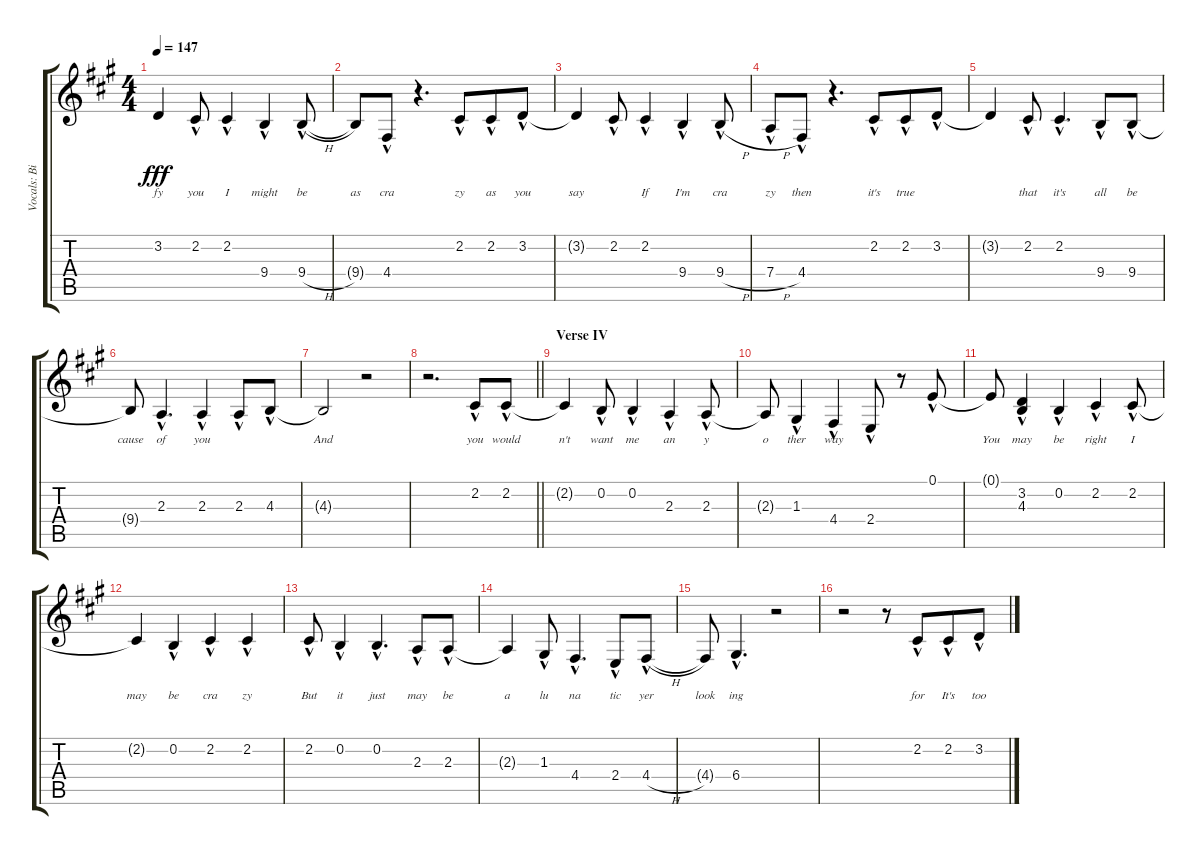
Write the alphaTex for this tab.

\track ("Vocals: Billy" "Vocals: Bi") {instrument lead2sawtooth}
\staff {score tabs}
\tuning (E4 B3 G3 D3 A2 E2) {hide}
\ts (4 4)
\tempo 147
\clef g2
\ks a
3.2{t}.4{lyrics (0 "fy") lyrics (1 "") lyrics (2 "") lyrics (3 "") lyrics (4 "") dy fff} 2.2{hac}.8{lyrics (0 "you") lyrics (1 "") lyrics (2 "") lyrics (3 "") lyrics (4 "")} 2.2{hac}.4{lyrics (0 "I") lyrics (1 "") lyrics (2 "") lyrics (3 "") lyrics (4 "")} 9.4{hac}.4{lyrics (0 "might") lyrics (1 "") lyrics (2 "") lyrics (3 "") lyrics (4 "")} 9.4{h hac}.8{lyrics (0 "be") lyrics (1 "") lyrics (2 "") lyrics (3 "") lyrics (4 "")} |
9.4{t}.8{lyrics (0 "as") lyrics (1 "") lyrics (2 "") lyrics (3 "") lyrics (4 "")} 4.4{hac}.8{lyrics (0 "cra") lyrics (1 "") lyrics (2 "") lyrics (3 "") lyrics (4 "")} r.4{d} 2.2{hac}.8{lyrics (0 "zy") lyrics (1 "") lyrics (2 "") lyrics (3 "") lyrics (4 "") beam merge} 2.2{hac}.8{lyrics (0 "as") lyrics (1 "") lyrics (2 "") lyrics (3 "") lyrics (4 "")} 3.2{hac}.8{lyrics (0 "you") lyrics (1 "") lyrics (2 "") lyrics (3 "") lyrics (4 "")} |
3.2{t}.4{lyrics (0 "say") lyrics (1 "") lyrics (2 "") lyrics (3 "") lyrics (4 "")} 2.2{hac}.8{lyrics (0 "") lyrics (1 "") lyrics (2 "") lyrics (3 "") lyrics (4 "")} 2.2{hac}.4{lyrics (0 "If") lyrics (1 "") lyrics (2 "") lyrics (3 "") lyrics (4 "")} 9.4{hac}.4{lyrics (0 "I'm") lyrics (1 "") lyrics (2 "") lyrics (3 "") lyrics (4 "")} 9.4{h hac}.8{lyrics (0 "cra") lyrics (1 "") lyrics (2 "") lyrics (3 "") lyrics (4 "")} |
7.4{h hac}.8{lyrics (0 "zy") lyrics (1 "") lyrics (2 "") lyrics (3 "") lyrics (4 "")} 4.4{hac}.8{lyrics (0 "then") lyrics (1 "") lyrics (2 "") lyrics (3 "") lyrics (4 "")} r.4{d} 2.2{hac}.8{lyrics (0 "it's") lyrics (1 "") lyrics (2 "") lyrics (3 "") lyrics (4 "") beam merge} 2.2{hac}.8{lyrics (0 "true") lyrics (1 "") lyrics (2 "") lyrics (3 "") lyrics (4 "")} 3.2{hac}.8{lyrics (0 "") lyrics (1 "") lyrics (2 "") lyrics (3 "") lyrics (4 "")} |
3.2{t}.4{lyrics (0 "") lyrics (1 "") lyrics (2 "") lyrics (3 "") lyrics (4 "")} 2.2{hac}.8{lyrics (0 "that") lyrics (1 "") lyrics (2 "") lyrics (3 "") lyrics (4 "")} 2.2{hac}.4{d lyrics (0 "it's") lyrics (1 "") lyrics (2 "") lyrics (3 "") lyrics (4 "")} 9.4{hac}.8{lyrics (0 "all") lyrics (1 "") lyrics (2 "") lyrics (3 "") lyrics (4 "")} 9.4{hac}.8{lyrics (0 "be") lyrics (1 "") lyrics (2 "") lyrics (3 "") lyrics (4 "")} |
9.4{t}.8{lyrics (0 "cause") lyrics (1 "") lyrics (2 "") lyrics (3 "") lyrics (4 "")} 2.3{hac}.4{d lyrics (0 "of") lyrics (1 "") lyrics (2 "") lyrics (3 "") lyrics (4 "")} 2.3{hac}.4{lyrics (0 "you") lyrics (1 "") lyrics (2 "") lyrics (3 "") lyrics (4 "")} 2.3{hac}.8{lyrics (0 "") lyrics (1 "") lyrics (2 "") lyrics (3 "") lyrics (4 "")} 4.3{hac}.8{lyrics (0 "") lyrics (1 "") lyrics (2 "") lyrics (3 "") lyrics (4 "")} |
4.3{t}.2{lyrics (0 "And") lyrics (1 "") lyrics (2 "") lyrics (3 "") lyrics (4 "")} r.2 |
\barLineRight lightlight
r.2{d} 2.2{hac}.8{lyrics (0 "you") lyrics (1 "") lyrics (2 "") lyrics (3 "") lyrics (4 "") beam merge} 2.2{hac}.8{lyrics (0 "would") lyrics (1 "") lyrics (2 "") lyrics (3 "") lyrics (4 "")} |
\section ("" "Verse IV")
2.2{t}.4{lyrics (0 "n't") lyrics (1 "") lyrics (2 "") lyrics (3 "") lyrics (4 "")} 0.2{hac}.8{lyrics (0 "want") lyrics (1 "") lyrics (2 "") lyrics (3 "") lyrics (4 "")} 0.2{hac}.4{lyrics (0 "me") lyrics (1 "") lyrics (2 "") lyrics (3 "") lyrics (4 "")} 2.3{hac}.4{lyrics (0 "an") lyrics (1 "") lyrics (2 "") lyrics (3 "") lyrics (4 "")} 2.3{hac}.8{lyrics (0 "y") lyrics (1 "") lyrics (2 "") lyrics (3 "") lyrics (4 "")} |
2.3{t}.8{lyrics (0 "o") lyrics (1 "") lyrics (2 "") lyrics (3 "") lyrics (4 "")} 1.3{hac}.4{lyrics (0 "ther") lyrics (1 "") lyrics (2 "") lyrics (3 "") lyrics (4 "")} 4.4{hac}.4{lyrics (0 "way") lyrics (1 "") lyrics (2 "") lyrics (3 "") lyrics (4 "")} 2.4{hac}.8{lyrics (0 "") lyrics (1 "") lyrics (2 "") lyrics (3 "") lyrics (4 "")} r.8 0.1{hac}.8{lyrics (0 "") lyrics (1 "") lyrics (2 "") lyrics (3 "") lyrics (4 "")} |
0.1{t}.8{lyrics (0 "You") lyrics (1 "") lyrics (2 "") lyrics (3 "") lyrics (4 "")} (3.2{hac} 4.3{hac}).4{lyrics (0 "may") lyrics (1 "") lyrics (2 "") lyrics (3 "") lyrics (4 "")} 0.2{hac}.4{lyrics (0 "be") lyrics (1 "") lyrics (2 "") lyrics (3 "") lyrics (4 "")} 2.2{hac}.4{lyrics (0 "right") lyrics (1 "") lyrics (2 "") lyrics (3 "") lyrics (4 "")} 2.2{hac}.8{lyrics (0 "I") lyrics (1 "") lyrics (2 "") lyrics (3 "") lyrics (4 "")} |
2.2{t}.4{lyrics (0 "may") lyrics (1 "") lyrics (2 "") lyrics (3 "") lyrics (4 "")} 0.2{hac}.4{lyrics (0 "be") lyrics (1 "") lyrics (2 "") lyrics (3 "") lyrics (4 "")} 2.2{hac}.4{lyrics (0 "cra") lyrics (1 "") lyrics (2 "") lyrics (3 "") lyrics (4 "")} 2.2{hac}.4{lyrics (0 "zy") lyrics (1 "") lyrics (2 "") lyrics (3 "") lyrics (4 "")} |
2.2{hac}.8{lyrics (0 "But") lyrics (1 "") lyrics (2 "") lyrics (3 "") lyrics (4 "")} 0.2{hac}.4{lyrics (0 "it") lyrics (1 "") lyrics (2 "") lyrics (3 "") lyrics (4 "")} 0.2{hac}.4{d lyrics (0 "just") lyrics (1 "") lyrics (2 "") lyrics (3 "") lyrics (4 "")} 2.3{hac}.8{lyrics (0 "may") lyrics (1 "") lyrics (2 "") lyrics (3 "") lyrics (4 "")} 2.3{hac}.8{lyrics (0 "be") lyrics (1 "") lyrics (2 "") lyrics (3 "") lyrics (4 "")} |
2.3{t}.4{lyrics (0 "a") lyrics (1 "") lyrics (2 "") lyrics (3 "") lyrics (4 "")} 1.3{hac}.8{lyrics (0 "lu") lyrics (1 "") lyrics (2 "") lyrics (3 "") lyrics (4 "")} 4.4{hac}.4{d lyrics (0 "na") lyrics (1 "") lyrics (2 "") lyrics (3 "") lyrics (4 "")} 2.4{hac}.8{lyrics (0 "tic") lyrics (1 "") lyrics (2 "") lyrics (3 "") lyrics (4 "")} 4.4{h hac}.8{lyrics (0 "yer") lyrics (1 "") lyrics (2 "") lyrics (3 "") lyrics (4 "")} |
4.4{t}.8{lyrics (0 "look") lyrics (1 "") lyrics (2 "") lyrics (3 "") lyrics (4 "")} 6.4{hac}.4{d lyrics (0 "ing") lyrics (1 "") lyrics (2 "") lyrics (3 "") lyrics (4 "")} r.2 |
r.2 r.8 2.2{hac}.8{lyrics (0 "for") lyrics (1 "") lyrics (2 "") lyrics (3 "") lyrics (4 "") beam merge} 2.2{hac}.8{lyrics (0 "It's") lyrics (1 "") lyrics (2 "") lyrics (3 "") lyrics (4 "")} 3.2{hac}.8{lyrics (0 "too") lyrics (1 "") lyrics (2 "") lyrics (3 "") lyrics (4 "")}
